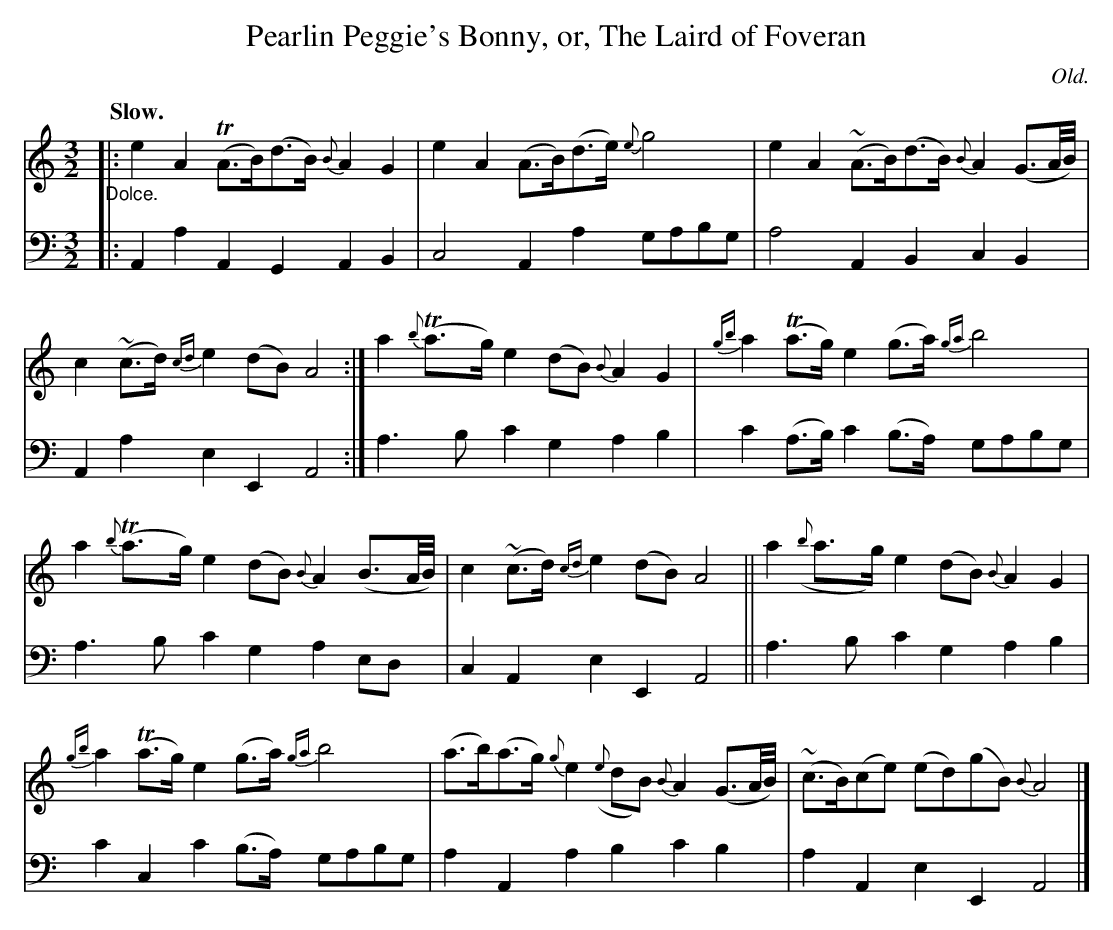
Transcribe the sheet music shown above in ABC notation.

X:1
T: Pearlin Peggie's Bonny, or, The Laird of Foveran
O: Old.
M: 3/2
L: 1/16
Q: "Slow."
K: Am
V: 1 staves=2
"_Dolce."|:\
e4 A4 (TA3B)(d3B) {B}A4 G4 | e4 A4 (A3B)(d3e) {e}g8 |\
e4 A4 (~A3B)(d3B) {B}A4 (G3A/B/) | c4 (~c3d) {cd}e4 (d2B2) A8 :|\
a4 {b}(Ta3g) e4 (d2B2) {B}A4 G4 | {gb}a4 (Ta3g) e4 (g3a) {ga}b8 |
a4 {b}(Ta3g) e4 (d2B2) {B}A4 (B3A/B/) | c4 (~c3d) {cd}e4 (d2B2) A8 ||\
a4 ({b}a3g) e4 (d2B2) {B}A4 G4 | {gb}a4 (Ta3g) e4 (g3a) {ga}b8 |\
(a3b)(a3g) {g}e4 ({e}d2B2) {B}A4  (G3A/B/) | (~c3B)(c2e2) (e2d2)(g2B2) {B}A8 |]
V: 2 clef=bass middle=d
|:\
A4a4 A4G4 A4B4 | c8 A4a4 g2a2b2g2 |\
a8 A4B4 c4B4 | A4a4 e4E4 A8 :|\
a6b2 c'4g4 a4b4 | c'4(a3b) c'4(b3a) g2a2b2g2 |
a6b2 c'4g4 a4e2d2 | c4A4 e4E4 A8 ||\
a6b2 c'4g4 a4b4 | c'4c4 c'4(b3a) g2a2b2g2 |\
a4A4 a4b4 c'4b4 | a4A4 e4E4 A8 |]
